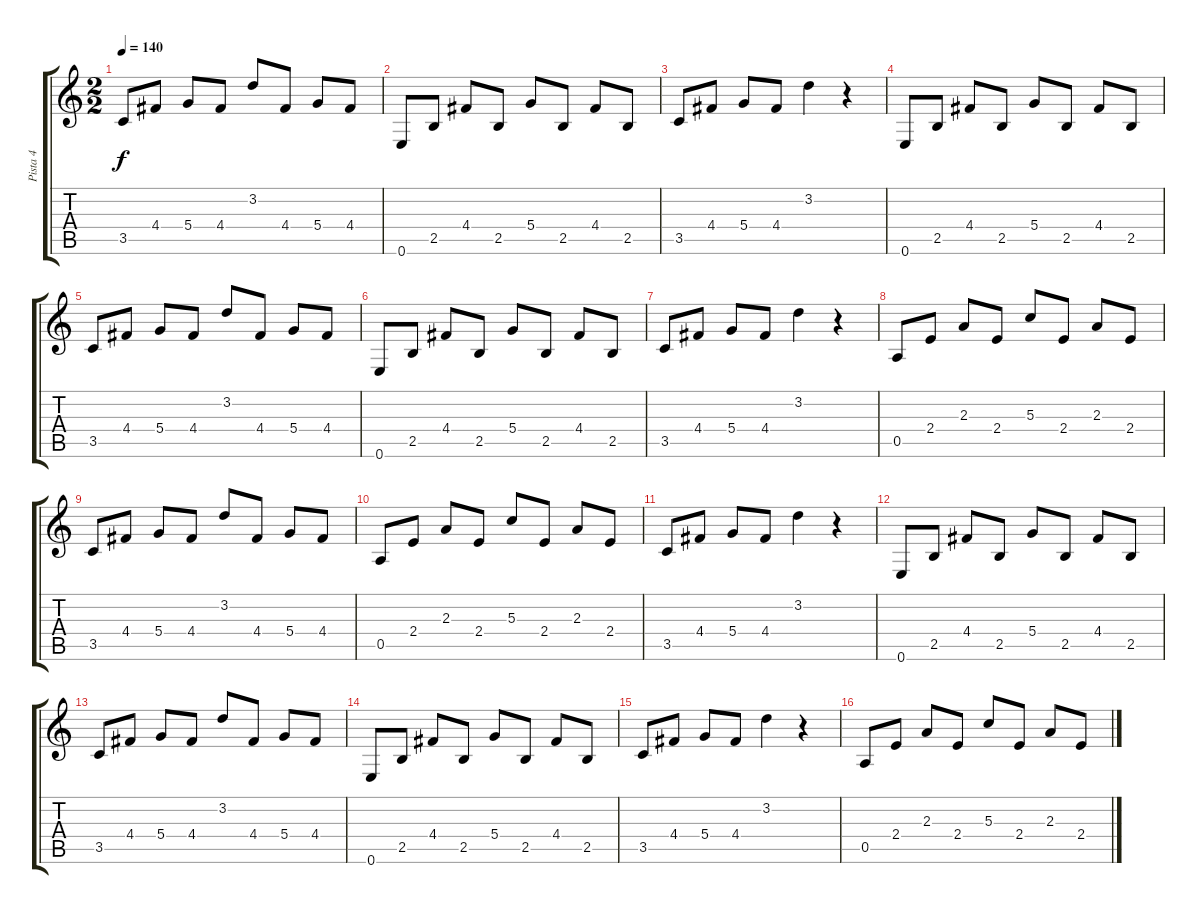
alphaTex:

\track ("Pista 4" "Pista 4") {instrument acousticguitarnylon}
\staff {score tabs}
\tuning (E4 B3 G3 D3 A2 E2) {hide}
\ts (2 2)
\tempo 140
\clef g2
\ks c
3.5.8{dy f} 4.4.8 5.4.8 4.4.8 3.2.8 4.4.8 5.4.8 4.4.8 |
0.6.8 2.5.8 4.4.8 2.5.8 5.4.8 2.5.8 4.4.8 2.5.8 |
3.5.8 4.4.8 5.4.8 4.4.8 3.2.4 r.4 |
0.6.8 2.5.8 4.4.8 2.5.8 5.4.8 2.5.8 4.4.8 2.5.8 |
3.5.8 4.4.8 5.4.8 4.4.8 3.2.8 4.4.8 5.4.8 4.4.8 |
0.6.8 2.5.8 4.4.8 2.5.8 5.4.8 2.5.8 4.4.8 2.5.8 |
3.5.8 4.4.8 5.4.8 4.4.8 3.2.4 r.4 |
0.5.8 2.4.8 2.3.8 2.4.8 5.3.8 2.4.8 2.3.8 2.4.8 |
3.5.8 4.4.8 5.4.8 4.4.8 3.2.8 4.4.8 5.4.8 4.4.8 |
0.5.8 2.4.8 2.3.8 2.4.8 5.3.8 2.4.8 2.3.8 2.4.8 |
3.5.8 4.4.8 5.4.8 4.4.8 3.2.4 r.4 |
0.6.8 2.5.8 4.4.8 2.5.8 5.4.8 2.5.8 4.4.8 2.5.8 |
3.5.8 4.4.8 5.4.8 4.4.8 3.2.8 4.4.8 5.4.8 4.4.8 |
0.6.8 2.5.8 4.4.8 2.5.8 5.4.8 2.5.8 4.4.8 2.5.8 |
3.5.8 4.4.8 5.4.8 4.4.8 3.2.4 r.4 |
0.5.8 2.4.8 2.3.8 2.4.8 5.3.8 2.4.8 2.3.8 2.4.8
